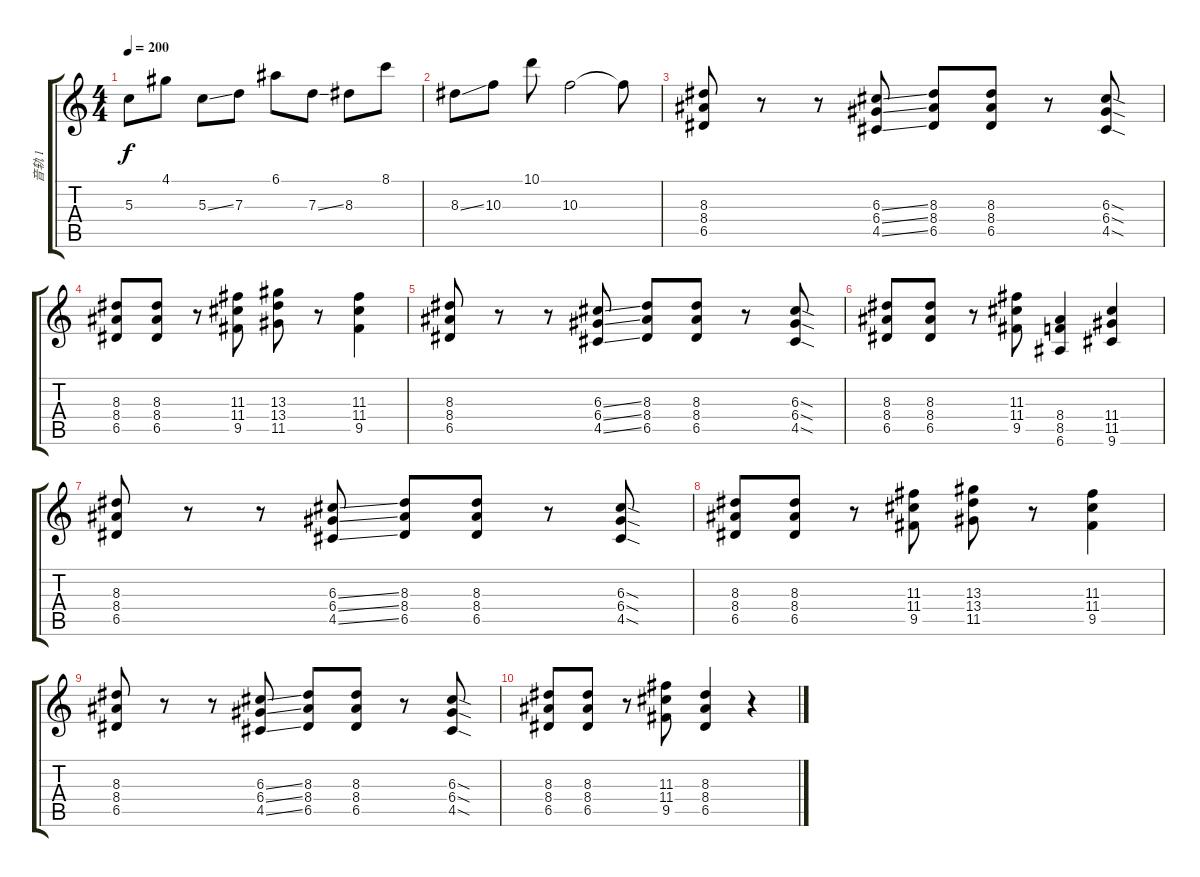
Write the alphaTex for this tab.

\track ("音轨 1" "音轨 1") {instrument acousticguitarsteel}
\staff {score tabs}
\tuning (E4 B3 G3 D3 A2 E2) {hide}
\ts (4 4)
\tempo 200
\clef g2
\ks c
5.3.8{dy f} 4.1.8 5.3{ss}.8 7.3.8 6.1.8 7.3{ss}.8 8.3.8 8.1.8 |
8.3{ss}.8 10.3.8 10.1.8 10.3.2 10.3{t}.8 |
(8.3 8.4 6.5).8 r.8 r.8 (6.3{ss} 6.4{ss} 4.5{ss}).8 (8.3 8.4 6.5).8 (8.3 8.4 6.5).8 r.8 (6.3{sod} 6.4{sod} 4.5{sod}).8 |
(8.3 8.4 6.5).8 (8.3 8.4 6.5).8 r.8 (11.3 11.4 9.5).8 (13.3 13.4 11.5).8 r.8 (11.3 11.4 9.5).4 |
(8.3 8.4 6.5).8 r.8 r.8 (6.3{ss} 6.4{ss} 4.5{ss}).8 (8.3 8.4 6.5).8 (8.3 8.4 6.5).8 r.8 (6.3{sod} 6.4{sod} 4.5{sod}).8 |
(8.3 8.4 6.5).8 (8.3 8.4 6.5).8 r.8 (11.3 11.4 9.5).8 (8.4 8.5 6.6).4 (11.4 11.5 9.6).4 |
(8.3 8.4 6.5).8 r.8 r.8 (6.3{ss} 6.4{ss} 4.5{ss}).8 (8.3 8.4 6.5).8 (8.3 8.4 6.5).8 r.8 (6.3{sod} 6.4{sod} 4.5{sod}).8 |
(8.3 8.4 6.5).8 (8.3 8.4 6.5).8 r.8 (11.3 11.4 9.5).8 (13.3 13.4 11.5).8 r.8 (11.3 11.4 9.5).4 |
(8.3 8.4 6.5).8 r.8 r.8 (6.3{ss} 6.4{ss} 4.5{ss}).8 (8.3 8.4 6.5).8 (8.3 8.4 6.5).8 r.8 (6.3{sod} 6.4{sod} 4.5{sod}).8 |
(8.3 8.4 6.5).8 (8.3 8.4 6.5).8 r.8 (11.3 11.4 9.5).8 (8.3 8.4 6.5).4 r.4
